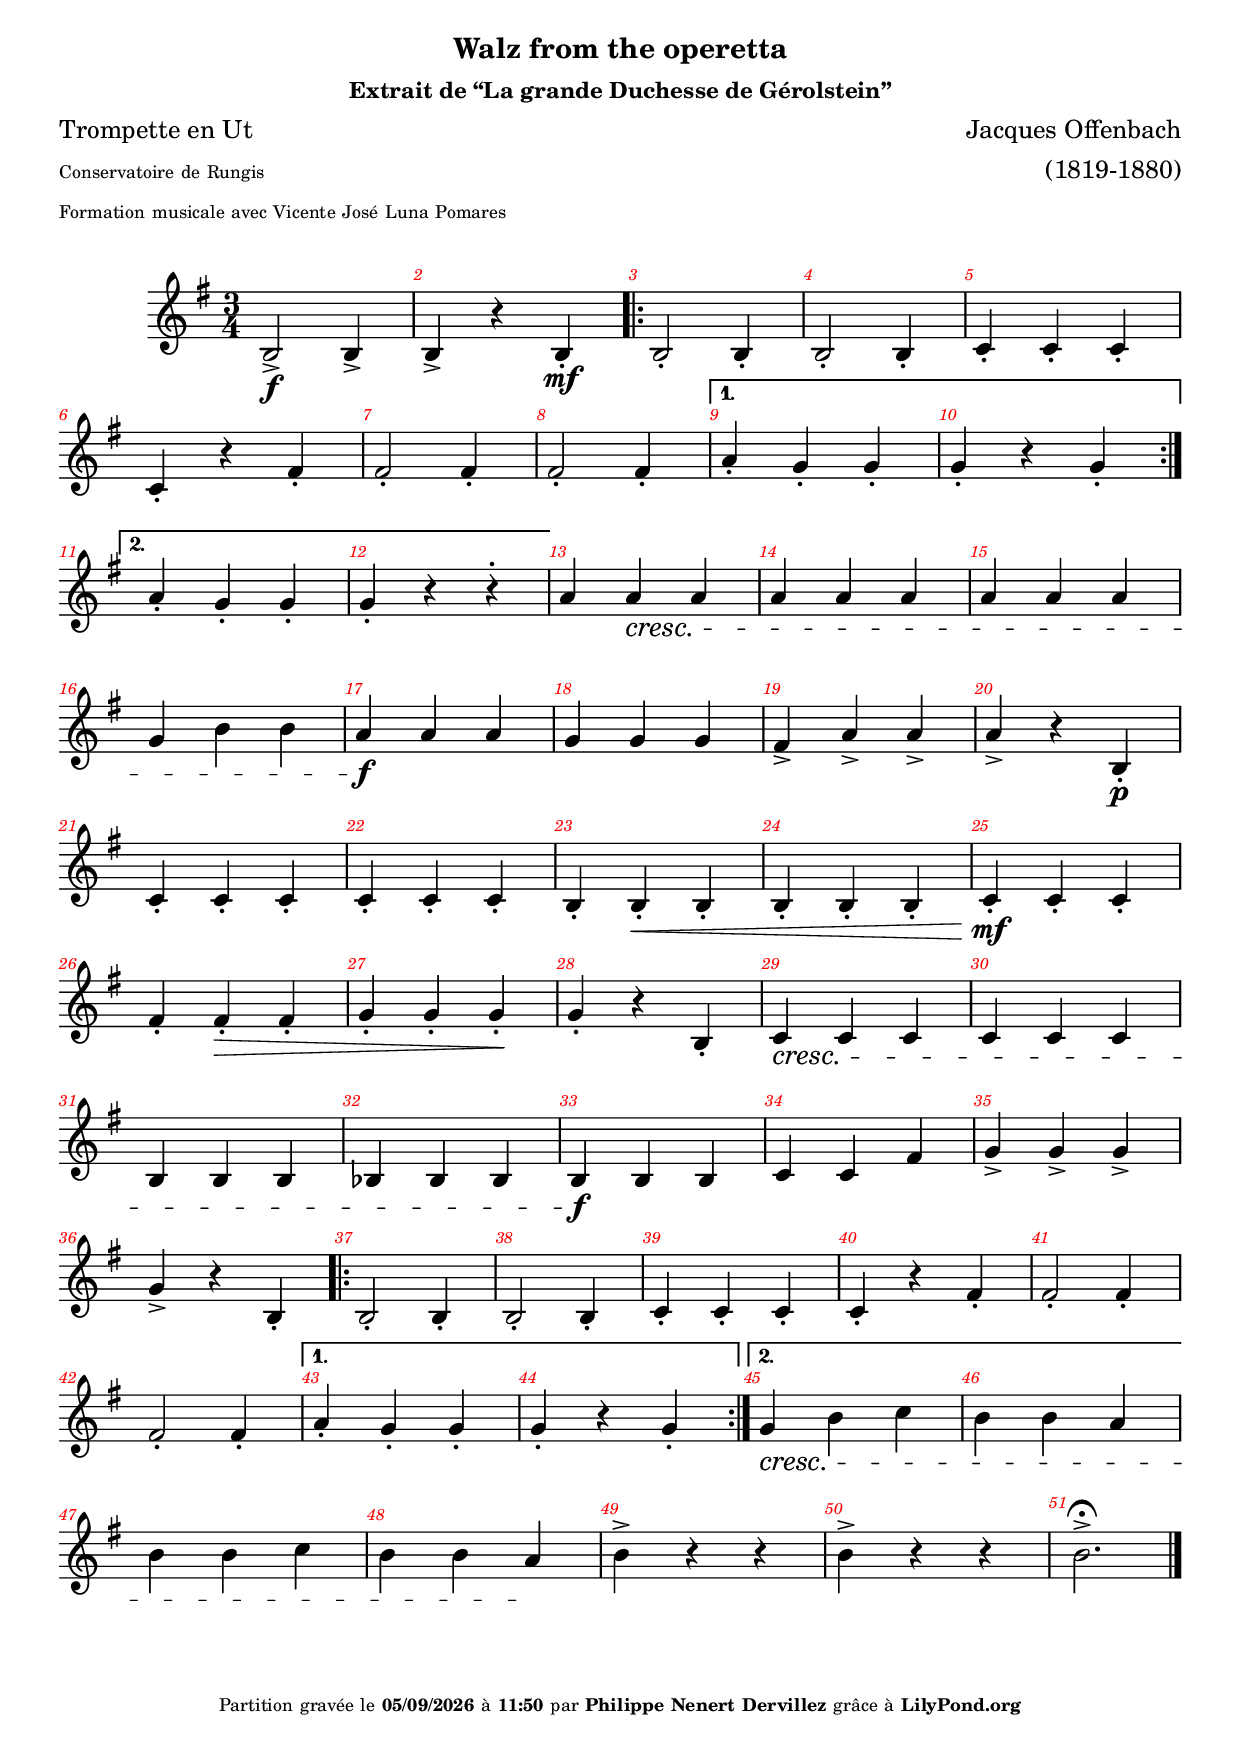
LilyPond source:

\version  "2.19.83"
#(ly:set-option 'relative-includes #t)

% Les champs suivants sont centrés
my_dedication   = ""
my_title        = ""
my_subtitle     = "Walz from the operetta"
my_subsubtitle  = "Extrait de “La grande Duchesse de Gérolstein”"
my_instrument   = ""

% Les champs suivants sont alignés sur le bord gauche
my_poet         = ""
my_meter        = ""

% Les champs suivants sont alignés sur le bord droit
my_composer     = "Jacques Offenbach"
my_arranger     = "(1819-1880)"

\include "../header_local.ily"
#(set-global-staff-size 22)


%%%%%%%%%%%%%%%%%%%%%%%%%%%%%%%%%%%%%%%%%%%%%%%%%%%%%%%%%%%%%%%%%%%%%%%%%%%%%
% LA MUSIQUE
%%%%%%%%%%%%%%%%%%%%%%%%%%%%%%%%%%%%%%%%%%%%%%%%%%%%%%%%%%%%%%%%%%%%%%%%%%%%%
music = \relative do' {
  % l'écriture des numéros de mesures
  \include "../../all/score_barnumber.ly"
  % Augmentation de l’espace des mesures
  \override Score.SpacingSpanner.common-shortest-duration = #(ly:make-moment 1/30)
  \time 3/4
  \version "2.19.83"
 si2->\f si4-> | si4-> r si-.\mf
\repeat volta 2 { | si2-. si4-.
  | si2-. si4-.
  | do4-. do-. do-.
  | do4-. r fad-.
  | fad2-. fad4-.
  | fad2-. fad4-. }
\alternative {  { | la4-. sol-. sol-. | sol4-. r sol-. }
                { | la4-. sol-. sol-. | sol4-. r r-. } }
| la4 la\cresc la
| la4 la la
| la4 la la
| sol4 si si
| la4\f la la
| sol4 sol sol
| fad4-> la-> la->
| la4-> r si,-.\p
| do4-. do-. do-.
| do4-. do-. do-.
| si4-. si-.\< si-.
| si4-. si-. si-.
| do4-.\mf do-. do-.
| fad4-. fad-.\> fad-.
| sol4-. sol-. sol-.\!
| sol4-. r si,-.
| do4\cresc do do
| do4 do do
| si4 si si
| sib4  sib sib
| si4\f si si
| do4 do fad
| sol4-> sol-> sol->
| sol4-> r si,-.
\repeat volta 2 { | si2-. si4-.
  | si2-. si4-.
  | do4-. do-. do-.
  | do4-. r fad-.
  | fad2-. fad4-.
  | fad2-. fad4-. }
\alternative {  { | la4-. sol-. sol-. | sol4-. r sol-. }
                { | sol4\cresc si do | si4 si la } }
| si4 si do
| si4 si la\!
| si4-> r r
| si4-> r r
| si2.->\fermata
| \bar "|."

}


%%%%%%%%%%%%%%%%%%%%%%%%%%%%%%%%%%%%%%%%%%%%%%%%%%%%%%%%%%%%%%%%%%%%%%%%%%%%%
% LA PARTITION
%%%%%%%%%%%%%%%%%%%%%%%%%%%%%%%%%%%%%%%%%%%%%%%%%%%%%%%%%%%%%%%%%%%%%%%%%%%%%
\book {
  \paper {
    print-page-number = ##t
    print-first-page-number = ##t
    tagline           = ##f
    oddHeaderMarkup   = \markup \null
    evenHeaderMarkup  = \markup \null
    oddFooterMarkup   = \version  "2.19.83"
%
% Indication du graveur, de l’outil et de la date de gravure
%
\markup {
	\fill-line {
		\center-column {
			\line {
				\teeny	{
					Partition gravée le
					\bold { \simple #(strftime "%d/%m/%Y"	(localtime (current-time))) }
					à
					\bold { \simple #(strftime "%H:%M"	(localtime (current-time))) }
					par
					\bold { \with-url #"mailto:me+lilypond@papilip.me" { Philippe Nenert Dervillez } }
					grâce à
					\bold { \with-url #"http://lilypond.org/" { LilyPond.org } }
				}
			}
		}
	}
}

    evenFooterMarkup  = \oddFooterMarkup
  }
  %%%%%%%%%%%%%%%%%%%%%%%%%%%%%%%%%%%%%%%%%%%%%%%%%%%%%%%%%%%%%%%%%%%%%%%%%%%%%
  %%% Page 1
  \bookpart {
    \header {
      \include  "../../all/header_all.ily"
    }
    \markup { \vspace #1 }
    \score {
      \new Staff {
        \new Voice {
          \clef "treble"
          \key sol \major
          \music
        }
      }
    }
  }
}
